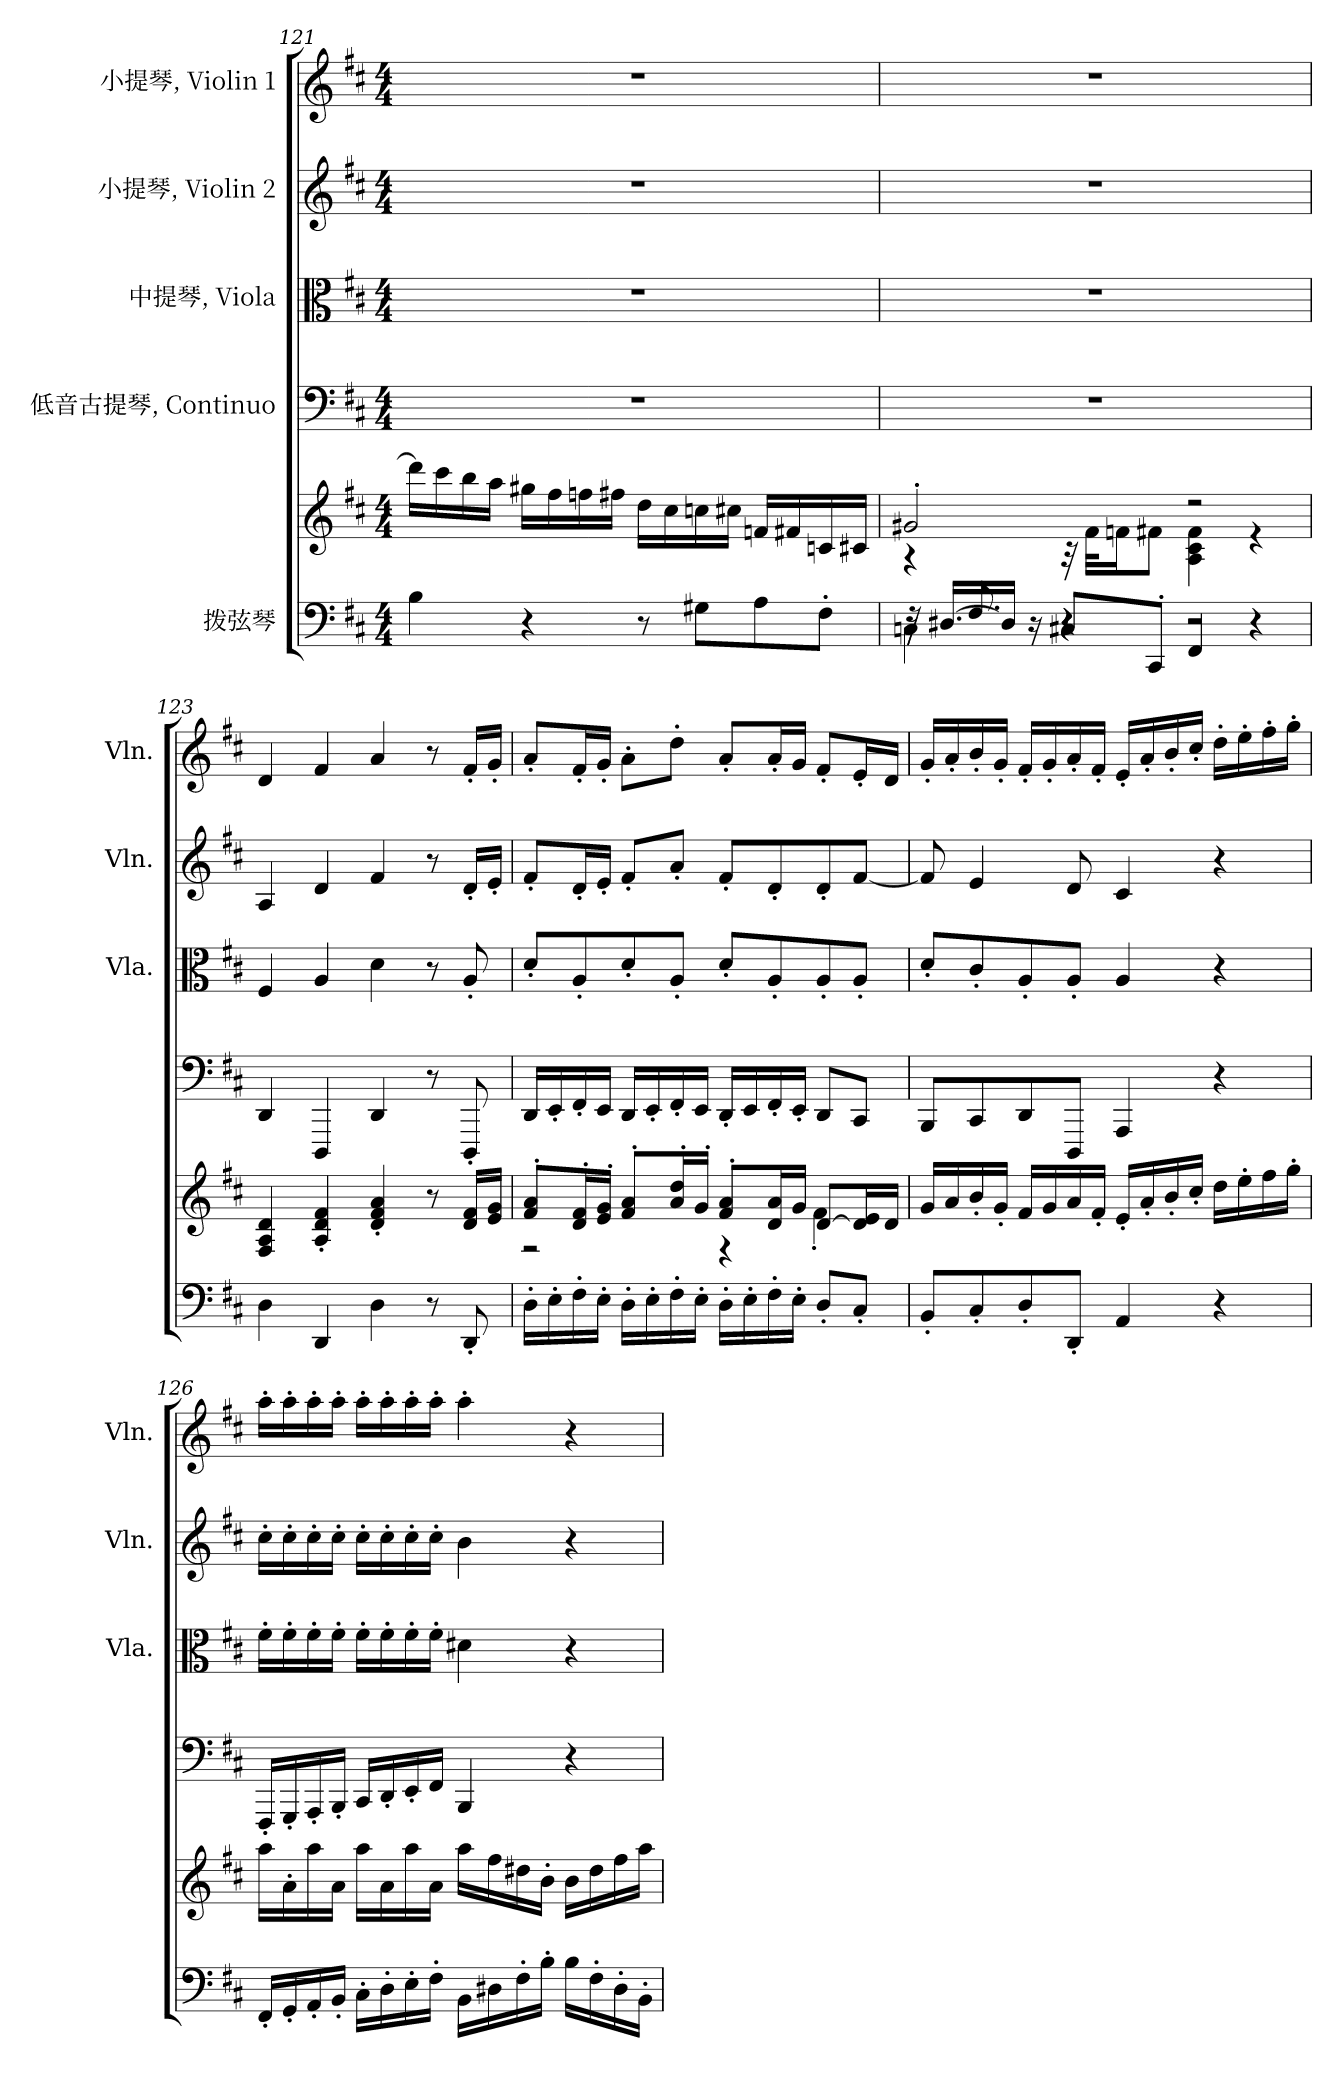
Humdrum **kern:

**kern	**kern	**kern	**kern	**kern	**kern
*part5	*part5	*part4	*part3	*part2	*part1
*staff6	*staff5	*staff4	*staff3	*staff2	*staff1
*I"拨弦琴	*	*I"低音古提琴, Continuo	*I"中提琴, Viola	*I"小提琴, Violin 2	*I"小提琴, Violin 1
*	*	*	*I'Vla.	*I'Vln.	*I'Vln.
!!LO:PB:g=z
*clefF4	*clefG2	*clefF4	*clefC3	*clefG2	*clefG2
*k[f#c#]	*k[f#c#]	*k[f#c#]	*k[f#c#]	*k[f#c#]	*k[f#c#]
*M4/4	*M4/4	*M4/4	*M4/4	*M4/4	*M4/4
=121	=121	=121	=121	=121	=121
4B\	16ddd\LL]	1r	1r	1r	1r
.	16ccc#\	.	.	.	.
.	16bb\	.	.	.	.
.	16aa\JJ	.	.	.	.
4r	16gg#X\LL	.	.	.	.
.	16ff#\	.	.	.	.
.	16ffn\	.	.	.	.
.	16ff#X\JJ	.	.	.	.
8r	16dd\LL	.	.	.	.
.	16cc#\	.	.	.	.
8G#X\L	16ccn\	.	.	.	.
.	16cc#X\JJ	.	.	.	.
8A\	16fn/LL	.	.	.	.
.	16f#X/	.	.	.	.
8F#'\J	16cn/	.	.	.	.
.	16c#X/JJ	.	.	.	.
=122	=122	=122	=122	=122	=122
*	*	*	*	*	*MM88
*^	*^	*	*	*	*
*	*^	*	*	*	*	*	*
32r	4Cn\	16r	2g#X'/	4r	1r	1r	1r	1r
[16.D#X/LL	.	.	.	.	.	.	.	.
.	.	8.F#/	.	.	.	.	.	.
16D#/JJ]	.	.	.	.	.	.	.	.
16r	.	.	.	.	.	.	.	.
4r	4r	8C#X/L	.	32r	.	.	.	.
.	.	.	.	32f#\KLL	.	.	.	.
.	.	.	.	16fn\J	.	.	.	.
.	.	8CC#'/J	.	8f#X\J	.	.	.	.
2r	2r	4FF#/	2r	4A\ 4c#\ 4f#\	.	.	.	.
.	.	4r	.	4r	.	.	.	.
*v	*v	*v	*	*	*	*	*	*
*	*v	*v	*	*	*	*
!!LO:LB:g=z
=123	=123	=123	=123	=123	=123
*	*	*	*	*	*MM90
4D\	4F#/ 4A/ 4d/	4DD/	4F#/	4A/	4d/
4DD/	4A/' 4d/' 4f#/'	4DDD/	4A/	4d/	4f#/
4D\	4d/' 4f#/' 4a/'	4DD/	4d\	4f#/	4a/
8r	8r	8r	8r	8r	8r
8DD'/	16d/ 16f#/LL	8DDD'/	8A'/	16d'/LL	16f#'/LL
.	16e/ 16g/JJ	.	.	16e'/JJ	16g'/JJ
=124	=124	=124	=124	=124	=124
*	*^	*	*	*	*
16D'\LL	8f#/' 8a/'L	2r	16DD/LL	8d'/L	8f#'/L	8a'/L
16E'\	.	.	16EE'/	.	.	.
16F#'\	16d/' 16f#/'L	.	16FF#'/	8A'/	16d'/L	16f#'/L
16E'\JJ	16e/' 16g/'JJ	.	16EE/JJ	.	16e'/JJ	16g'/JJ
16D'\LL	8f#/' 8a/'L	.	16DD/LL	8d'/	8f#'/L	8a'\L
16E'\	.	.	16EE'/	.	.	.
16F#'\	16a/' 16dd/'L	.	16FF#'/	8A'/J	8a'/J	8dd'\J
16E'\JJ	16g'/JJ	.	16EE/JJ	.	.	.
16D'\LL	8f#/' 8a/'L	4r	16DD'/LL	8d'/L	8f#'/L	8a'/L
16E'\	.	.	16EE/	.	.	.
16F#'\	16d/ 16a/L	.	16FF#'/	8A'/	8d'/	16a'/L
16E'\JJ	16g/JJ	.	16EE'/JJ	.	.	16g/JJ
8D'/L	[8d/L	4f#'\	8DD/L	8A'/	8d'/	8f#'/L
8C#'/J	16d/] 16e/L	.	8CC#/J	8A'/J	[8f#/J	16e'/L
.	16d/JJ	.	.	.	.	16d/JJ
*	*v	*v	*	*	*	*
!!LO:PB:g=z
=125	=125	=125	=125	=125	=125
8BB'/L	16g/LL	8BBB/L	8d'/L	8f#/]	16g'/LL
.	16a/	.	.	.	16a'/
8C#'/	16b'/	8CC#/	8c#'/	4e/	16b'/
.	16g'/JJ	.	.	.	16g'/JJ
8D'/	16f#/LL	8DD/	8A'/	.	16f#'/LL
.	16g/	.	.	.	16g'/
8DD'/J	16a/	8DDD/J	8A'/J	8d/	16a'/
.	16f#'/JJ	.	.	.	16f#'/JJ
4AA/	16e'/LL	4AAA/	4A/	4c#/	16e'/LL
.	16a'/	.	.	.	16a'/
.	16b'/	.	.	.	16b'/
.	16cc#'/JJ	.	.	.	16cc#'/JJ
4r	16dd\LL	4r	4r	4r	16dd'\LL
.	16ee'\	.	.	.	16ee'\
.	16ff#\	.	.	.	16ff#'\
.	16gg'\JJ	.	.	.	16gg'\JJ
=126	=126	=126	=126	=126	=126
16FF#'/LL	16aa\LL	16FFF#'/LL	16f#'\LL	16cc#'\LL	16aa'\LL
16GG'/	16a'\	16GGG'/	16f#'\	16cc#'\	16aa'\
16AA'/	16aa\	16AAA'/	16f#'\	16cc#'\	16aa'\
16BB'/JJ	16a\JJ	16BBB'/JJ	16f#'\JJ	16cc#'\JJ	16aa'\JJ
16C#'\LL	16aa\LL	16CC#/LL	16f#'\LL	16cc#'\LL	16aa'\LL
16D'\	16a\	16DD'/	16f#'\	16cc#'\	16aa'\
16E'\	16aa\	16EE'/	16f#'\	16cc#'\	16aa'\
16F#'\JJ	16a\JJ	16FF#/JJ	16f#'\JJ	16cc#'\JJ	16aa'\JJ
16BB\LL	16aa\LL	4BBB/	4d#X\	4b\	4aa'\
16D#X\	16ff#\	.	.	.	.
16F#'\	16dd#X\	.	.	.	.
16B'\JJ	16b'\JJ	.	.	.	.
16B\LL	16b\LL	4r	4r	4r	4r
16F#'\	16dd#\	.	.	.	.
16D#'\	16ff#\	.	.	.	.
16BB'\JJ	16aa\JJ	.	.	.	.
=	=	=	=	=	=
*-	*-	*-	*-	*-	*-
